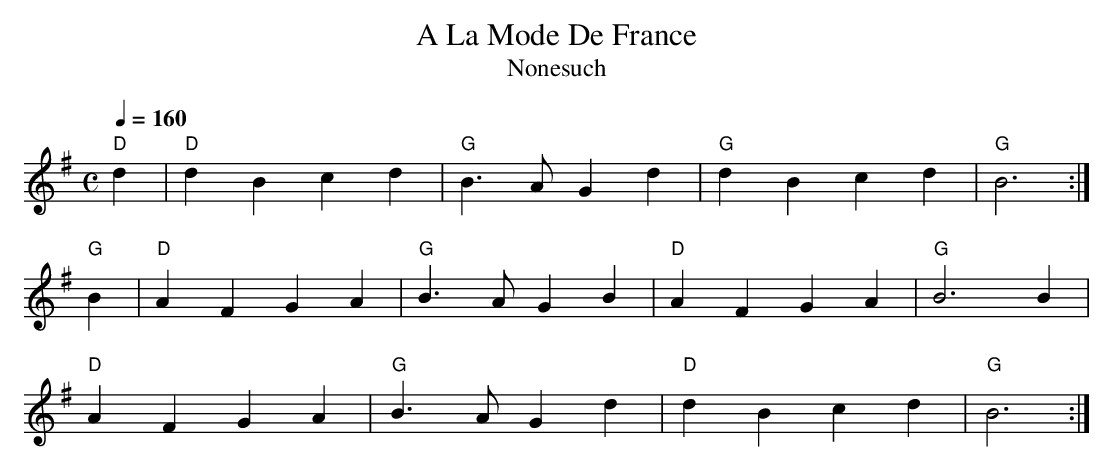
X:1
T: A La Mode De France
T: Nonesuch
M: C
L: 1/4
Q: 160
K: Gmaj
"D" d | "D" d B c d | "G" B>A G d | "G" d B c d | "G" B3 :|
"G" B | "D" A F G A | "G" B>A G B | "D" A F G A | "G" B3 B |
"D" A F G A | "G" B>A G d | "D" d B c d | "G" B3 :|
